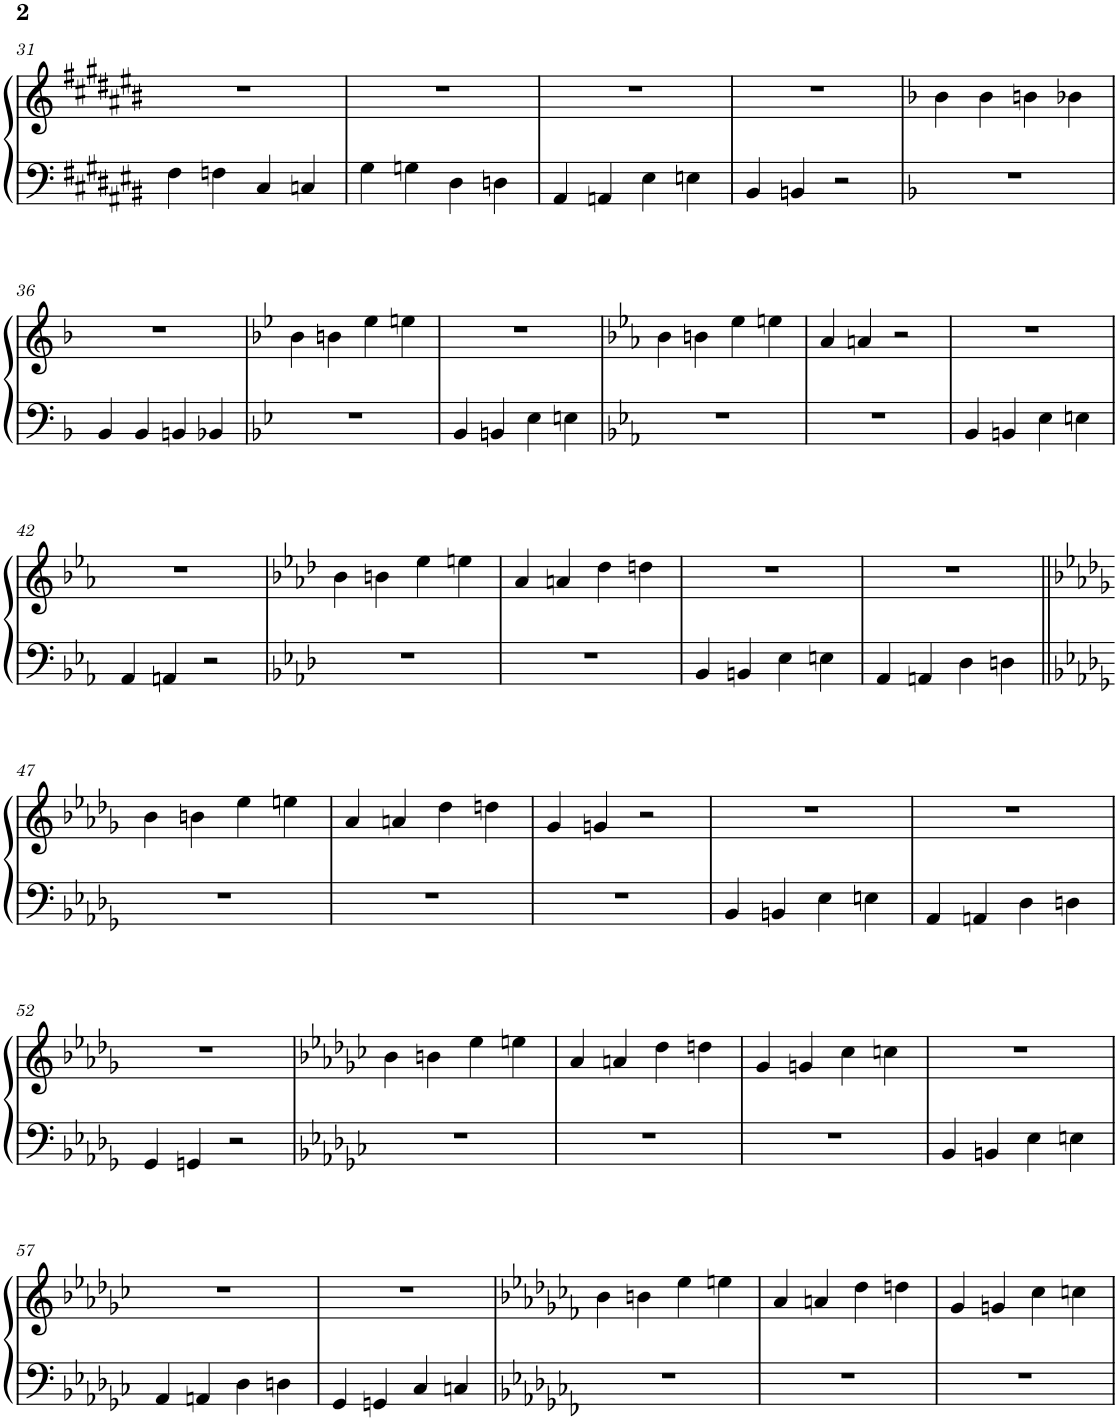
**kern	**kern
*part1	*part1
*staff2	*staff1
*I"Piano	*
*I'Pia.	*
!!LO:PB:g=z
*clefF4	*clefG2
*k[f#c#g#d#a#e#b#]	*k[f#c#g#d#a#e#b#]
*M4/4	*M4/4
=31	=31
4F#\	1r
4Fn\	.
4C#/	.
4Cn/	.
=32	=32
4G#\	1r
4Gn\	.
4D#\	.
4Dn\	.
=33	=33
4AA#/	1r
4AAn/	.
4E#\	.
4En\	.
=34	=34
4BB#/	1r
4BBn/	.
2r	.
=35	=35
*k[b-]	*k[b-]
1r	4b-\
.	4b-\
.	4bn\
.	4b-X\
!!LO:LB:g=z
=36	=36
4BB-/	1r
4BB-/	.
4BBn/	.
4BB-X/	.
=37	=37
*k[b-e-]	*k[b-e-]
1r	4b-\
.	4bn\
.	4ee-\
.	4een\
=38	=38
4BB-/	1r
4BBn/	.
4E-\	.
4En\	.
=39	=39
*k[b-e-a-]	*k[b-e-a-]
1r	4b-\
.	4bn\
.	4ee-\
.	4een\
=40	=40
1r	4a-/
.	4an/
.	2r
=41	=41
4BB-/	1r
4BBn/	.
4E-\	.
4En\	.
!!LO:LB:g=z
=42	=42
4AA-/	1r
4AAn/	.
2r	.
=43	=43
*k[b-e-a-d-]	*k[b-e-a-d-]
1r	4b-\
.	4bn\
.	4ee-\
.	4een\
=44	=44
1r	4a-/
.	4an/
.	4dd-\
.	4ddn\
=45	=45
4BB-/	1r
4BBn/	.
4E-\	.
4En\	.
=46	=46
4AA-/	1r
4AAn/	.
4D-\	.
4Dn\	.
!!LO:LB:g=z
=47||	=47||
*k[b-e-a-d-g-]	*k[b-e-a-d-g-]
1r	4b-\
.	4bn\
.	4ee-\
.	4een\
=48	=48
1r	4a-/
.	4an/
.	4dd-\
.	4ddn\
=49	=49
1r	4g-/
.	4gn/
.	2r
=50	=50
4BB-/	1r
4BBn/	.
4E-\	.
4En\	.
=51	=51
4AA-/	1r
4AAn/	.
4D-\	.
4Dn\	.
!!LO:LB:g=z
=52	=52
4GG-/	1r
4GGn/	.
2r	.
=53	=53
*k[b-e-a-d-g-c-]	*k[b-e-a-d-g-c-]
1r	4b-\
.	4bn\
.	4ee-\
.	4een\
=54	=54
1r	4a-/
.	4an/
.	4dd-\
.	4ddn\
=55	=55
1r	4g-/
.	4gn/
.	4cc-\
.	4ccn\
=56	=56
4BB-/	1r
4BBn/	.
4E-\	.
4En\	.
!!LO:LB:g=z
=57	=57
4AA-/	1r
4AAn/	.
4D-\	.
4Dn\	.
=58	=58
4GG-/	1r
4GGn/	.
4C-/	.
4Cn/	.
=59	=59
*k[b-e-a-d-g-c-f-]	*k[b-e-a-d-g-c-f-]
1r	4b-\
.	4bn\
.	4ee-\
.	4een\
=60	=60
1r	4a-/
.	4an/
.	4dd-\
.	4ddn\
=61	=61
1r	4g-/
.	4gn/
.	4cc-\
.	4ccn\
=	=
*-	*-
